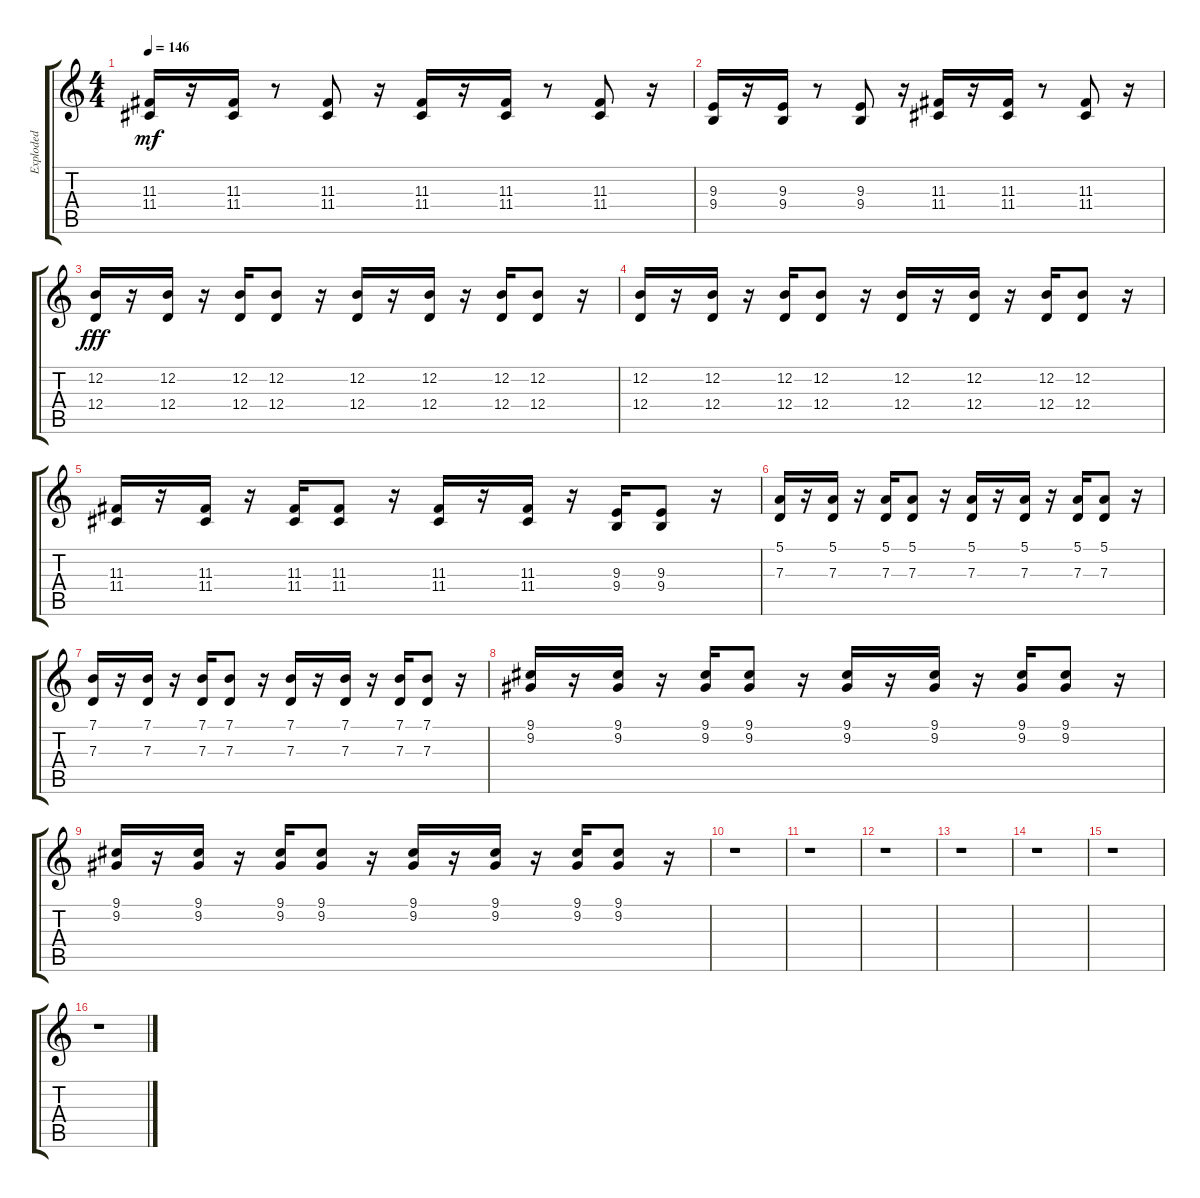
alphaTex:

\track ("Exploded" "Exploded") {instrument synthbrass1}
\staff {score tabs}
\tuning (E4 B3 G3 D3 A2 E2) {hide}
\ts (4 4)
\tempo 146
\clef g2
\ks c
(11.3 11.4).16{dy mf} r.16 (11.3 11.4).16 r.8 (11.3 11.4).8 r.16 (11.3 11.4).16 r.16 (11.3 11.4).16 r.8 (11.3 11.4).8 r.16 |
(9.3 9.4).16 r.16 (9.3 9.4).16 r.8 (9.3 9.4).8 r.16 (11.3 11.4).16 r.16 (11.3 11.4).16 r.8 (11.3 11.4).8 r.16 |
(12.2 12.4).16{dy fff} r.16 (12.2 12.4).16 r.16 (12.2 12.4).16 (12.2 12.4).8 r.16 (12.2 12.4).16 r.16 (12.2 12.4).16 r.16 (12.2 12.4).16 (12.2 12.4).8 r.16 |
(12.2 12.4).16 r.16 (12.2 12.4).16 r.16 (12.2 12.4).16 (12.2 12.4).8 r.16 (12.2 12.4).16 r.16 (12.2 12.4).16 r.16 (12.2 12.4).16 (12.2 12.4).8 r.16 |
(11.3 11.4).16 r.16 (11.3 11.4).16 r.16 (11.3 11.4).16 (11.3 11.4).8 r.16 (11.3 11.4).16 r.16 (11.3 11.4).16 r.16 (9.3 9.4).16 (9.3 9.4).8 r.16 |
(5.1 7.3).16 r.16 (5.1 7.3).16 r.16 (5.1 7.3).16 (5.1 7.3).8 r.16 (5.1 7.3).16 r.16 (5.1 7.3).16 r.16 (5.1 7.3).16 (5.1 7.3).8 r.16 |
(7.1 7.3).16 r.16 (7.1 7.3).16 r.16 (7.1 7.3).16 (7.1 7.3).8 r.16 (7.1 7.3).16 r.16 (7.1 7.3).16 r.16 (7.1 7.3).16 (7.1 7.3).8 r.16 |
(9.1 9.2).16 r.16 (9.1 9.2).16 r.16 (9.1 9.2).16 (9.1 9.2).8 r.16 (9.1 9.2).16 r.16 (9.1 9.2).16 r.16 (9.1 9.2).16 (9.1 9.2).8 r.16 |
(9.1 9.2).16 r.16 (9.1 9.2).16 r.16 (9.1 9.2).16 (9.1 9.2).8 r.16 (9.1 9.2).16 r.16 (9.1 9.2).16 r.16 (9.1 9.2).16 (9.1 9.2).8 r.16 |
r.1 |
r.1 |
r.1 |
r.1 |
r.1 |
r.1 |
r.1
